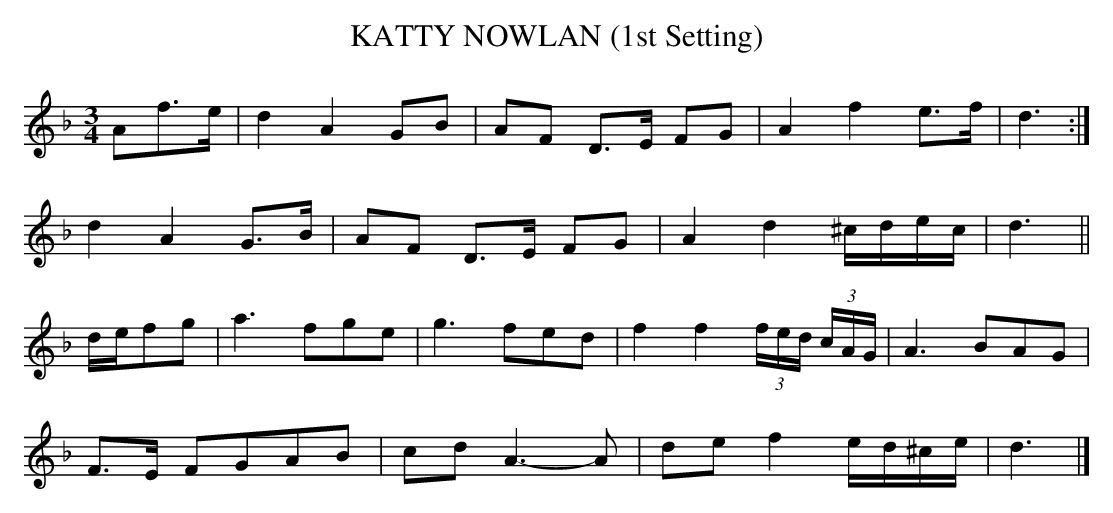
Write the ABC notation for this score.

X:1
T:KATTY NOWLAN (1st Setting)
Y:"tenderly"
M:3/4
L:1/8
K:F
Af>e|d2 A2 GB|AF D>E FG|A2 f2 e>f|d3 :|
d2 A2 G>B|AF D>E FG|A2 d2 ^c/d/e/c/|d3||
d/e/fg|a3 fge|g3 fed|f2f2 (3f/e/d/ (3c/A/G/|A3 BAG|
F>E FGAB|cd A3-A|de f2e/d/^c/e/|d3|]
